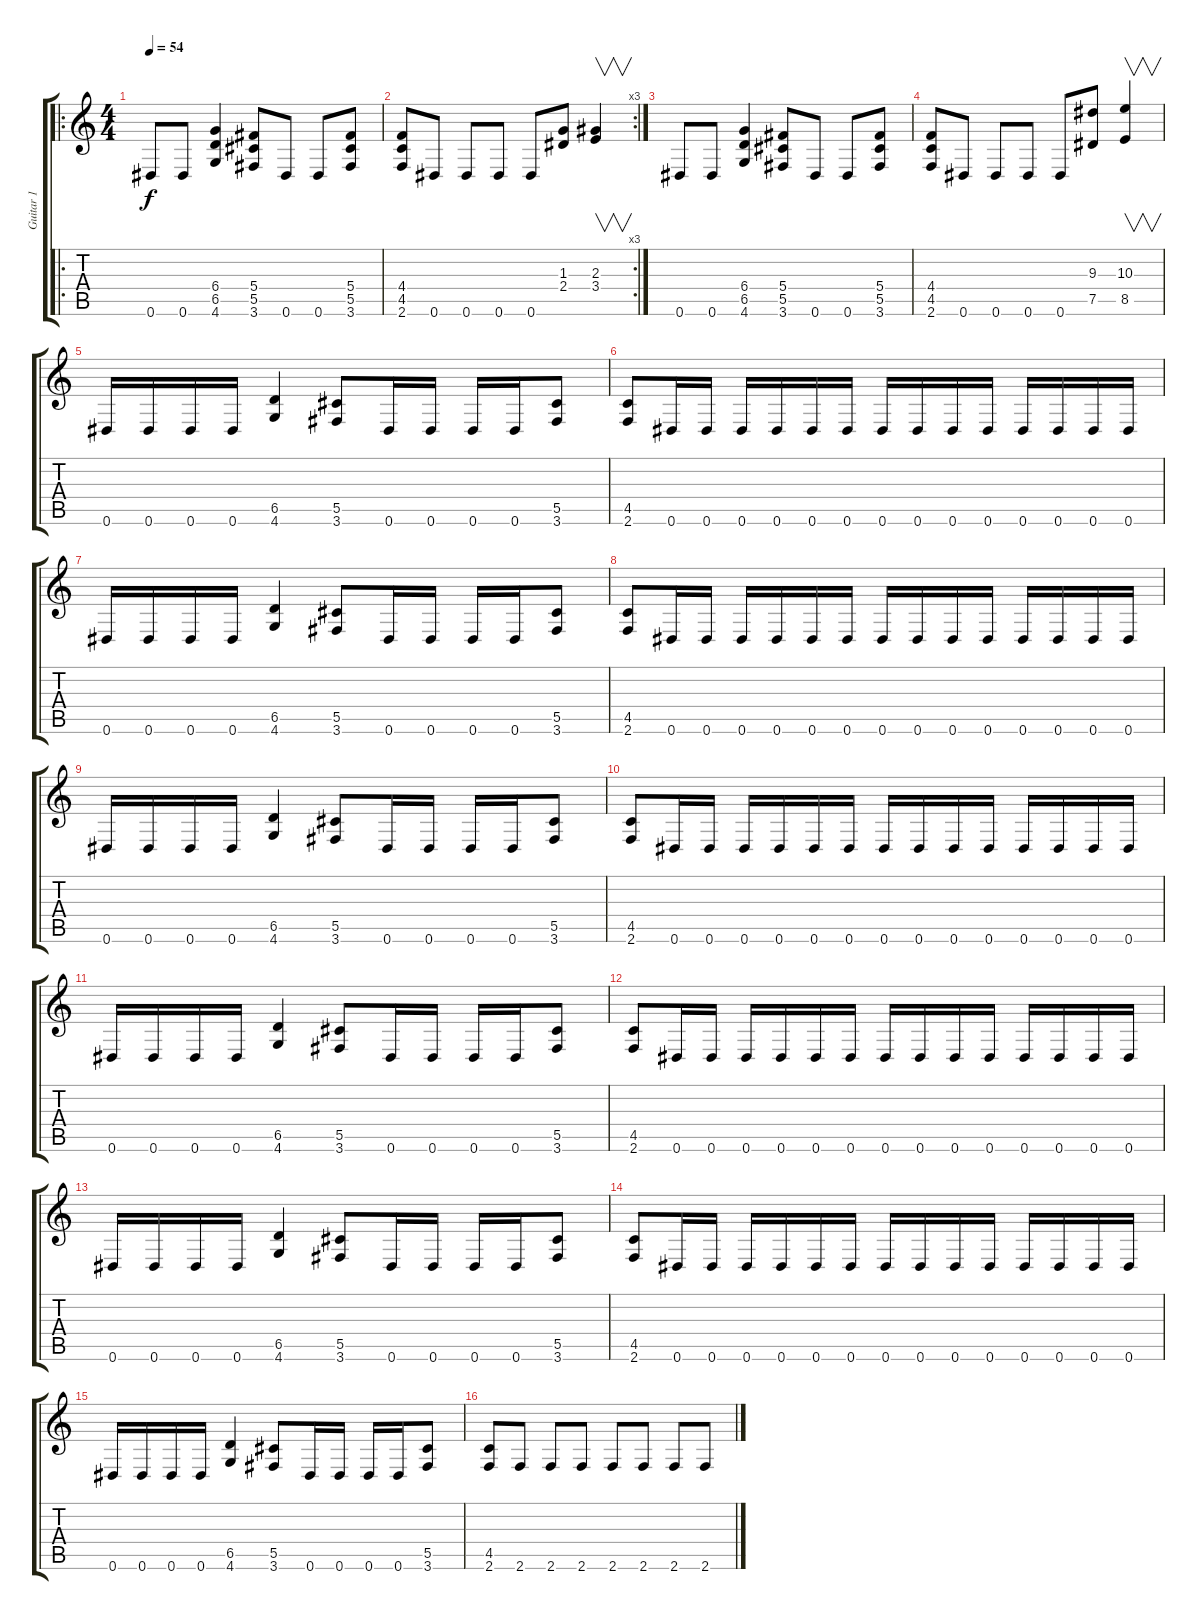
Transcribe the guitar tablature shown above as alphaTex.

\track ("Guitar 1" "Guitar 1") {instrument distortionguitar}
\staff {score tabs}
\tuning (Eb4 Bb3 Gb3 Db3 Ab2 Eb2) {hide}
\ro
\ts (4 4)
\tempo 54
\clef g2
\ks c
0.6.8{dy f} 0.6.8 (6.4 6.5 4.6).4 (5.4 5.5 3.6).8 0.6.8 0.6.8 (5.4 5.5 3.6).8 |
\rc 3
(4.4 4.5 2.6).8 0.6.8 0.6.8 0.6.8 0.6.8 (1.3 2.4).8 (2.3 3.4).4{v} |
0.6.8 0.6.8 (6.4 6.5 4.6).4 (5.4 5.5 3.6).8 0.6.8 0.6.8 (5.4 5.5 3.6).8 |
(4.4 4.5 2.6).8 0.6.8 0.6.8 0.6.8 0.6.8 (9.3 7.5).8 (10.3 8.5).4{v} |
0.6.16 0.6.16 0.6.16 0.6.16 (6.5 4.6).4 (5.5 3.6).8 0.6.16 0.6.16 0.6.16 0.6.16 (5.5 3.6).8 |
(4.5 2.6).8 0.6.16 0.6.16 0.6.16 0.6.16 0.6.16 0.6.16 0.6.16 0.6.16 0.6.16 0.6.16 0.6.16 0.6.16 0.6.16 0.6.16 |
0.6.16 0.6.16 0.6.16 0.6.16 (6.5 4.6).4 (5.5 3.6).8 0.6.16 0.6.16 0.6.16 0.6.16 (5.5 3.6).8 |
(4.5 2.6).8 0.6.16 0.6.16 0.6.16 0.6.16 0.6.16 0.6.16 0.6.16 0.6.16 0.6.16 0.6.16 0.6.16 0.6.16 0.6.16 0.6.16 |
0.6.16 0.6.16 0.6.16 0.6.16 (6.5 4.6).4 (5.5 3.6).8 0.6.16 0.6.16 0.6.16 0.6.16 (5.5 3.6).8 |
(4.5 2.6).8 0.6.16 0.6.16 0.6.16 0.6.16 0.6.16 0.6.16 0.6.16 0.6.16 0.6.16 0.6.16 0.6.16 0.6.16 0.6.16 0.6.16 |
0.6.16 0.6.16 0.6.16 0.6.16 (6.5 4.6).4 (5.5 3.6).8 0.6.16 0.6.16 0.6.16 0.6.16 (5.5 3.6).8 |
(4.5 2.6).8 0.6.16 0.6.16 0.6.16 0.6.16 0.6.16 0.6.16 0.6.16 0.6.16 0.6.16 0.6.16 0.6.16 0.6.16 0.6.16 0.6.16 |
0.6.16 0.6.16 0.6.16 0.6.16 (6.5 4.6).4 (5.5 3.6).8 0.6.16 0.6.16 0.6.16 0.6.16 (5.5 3.6).8 |
(4.5 2.6).8 0.6.16 0.6.16 0.6.16 0.6.16 0.6.16 0.6.16 0.6.16 0.6.16 0.6.16 0.6.16 0.6.16 0.6.16 0.6.16 0.6.16 |
0.6.16 0.6.16 0.6.16 0.6.16 (6.5 4.6).4 (5.5 3.6).8 0.6.16 0.6.16 0.6.16 0.6.16 (5.5 3.6).8 |
(4.5 2.6).8 2.6.8 2.6.8 2.6.8 2.6.8 2.6.8 2.6.8 2.6.8
